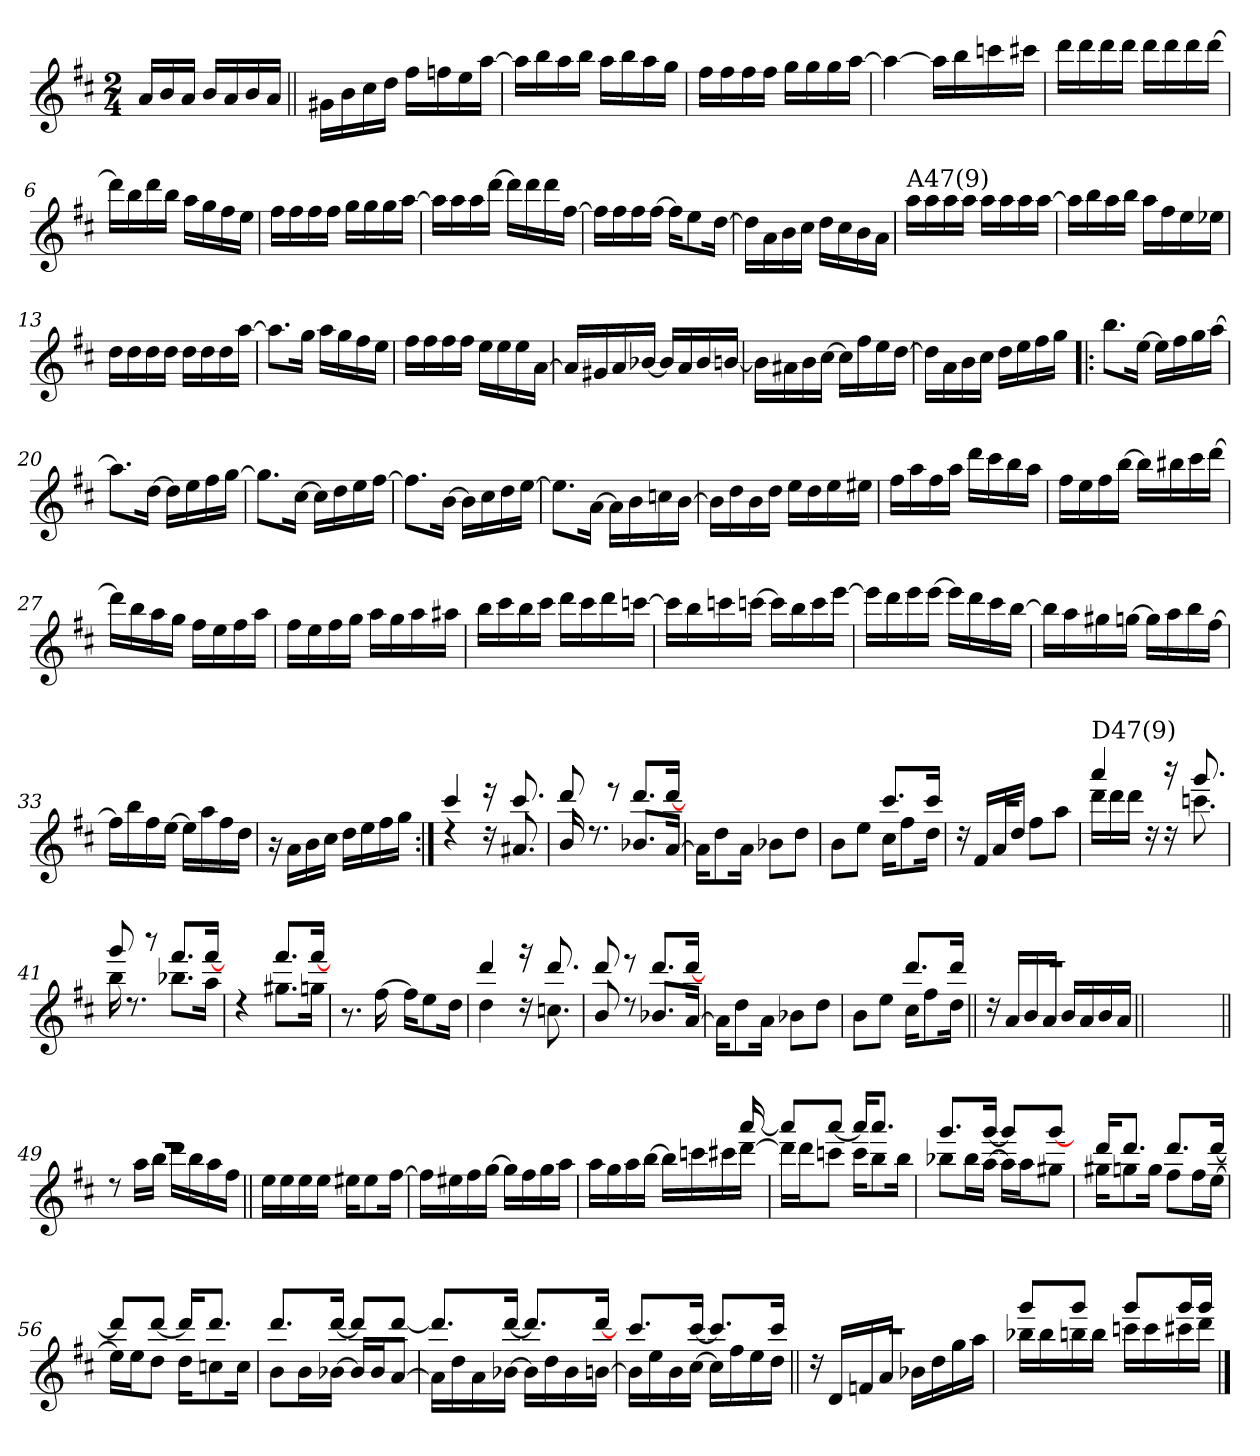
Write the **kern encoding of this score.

**kern
*part1
*staff1
*clefG2
*k[f#c#]
*D:
*M2/4
=
16a/LL
16b/
16a/JJ
16b/LL
16a/
16b/
16a/JJ
=1||
16g#X\LL
16b\
16cc#\
16dd\JJ
16ff#\LL
16ffn\
16ee\
[16aa\JJ
=2
16aa\LL]
16bb\
16aa\
16bb\JJ
16aa\LL
16bb\
16aa\
16gg\JJ
=3
16ff#\LL
16ff#\
16ff#\
16ff#\JJ
16gg\LL
16gg\
16gg\
[16aa\JJ
!!LO:LB:g=z
=4
4aa\_
16aa\LL]
16bb\
16cccn\
16ccc#X\JJ
=5
16ddd\LL
16ddd\
16ddd\
16ddd\JJ
16ddd\LL
16ddd\
16ddd\
[16ddd\JJ
=6
16ddd\LL]
16bb\
16ddd\
16bb\JJ
16aa\LL
16gg\
16ff#\
16ee\JJ
=7
16ff#\LL
16ff#\
16ff#\
16ff#\JJ
16gg\LL
16gg\
16gg\
[16aa\JJ
!!LO:LB:g=z
=8
16aa\LL]
16aa\
16aa\
[16ddd\JJ
16ddd\LL]
16ddd\
16ddd\
[16ff#\JJ
=9
16ff#\LL]
16ff#\
16ff#\
[16ff#\JJ
16ff#\KL]
8ee\
[16dd\Jk
=10
16dd\LL]
16a\
16b\
16cc#\JJ
16dd\LL
16cc#\
16b\
16a\JJ
=11
!LO:TX:a:t=A47(9)
16aa\LL
16aa\
16aa\
16aa\JJ
16aa\LL
16aa\
16aa\
[16aa\JJ
!!LO:LB:g=z
=12
16aa\LL]
16bb\
16aa\
16bb\JJ
16aa\LL
16ff#\
16ee\
16ee-X\JJ
=13
16dd\LL
16dd\
16dd\
16dd\JJ
16dd\LL
16dd\
16dd\
[16aa\JJ
=14
8.aa\L]
16gg\Jk
16aa\LL
16gg\
16ff#\
16ee\JJ
=15
16ff#\LL
16ff#\
16ff#\
16ff#\JJ
16ee\LL
16ee\
16ee\
[16a\JJ
!!LO:LB:g=z
=16
16a/LL]
16g#X/
16a/
[16b-X/JJ
16b-/LL]
16a/
16b-/
[16bn/JJ
=17
16b\LL]
16a#X\
16b\
[16cc#\JJ
16cc#\LL]
16ff#\
16ee\
[16dd\JJ
=18
16dd\LL]
16a\
16b\
16cc#\JJ
16dd\LL
16ee\
16ff#\
16gg\JJ
=19!|:
8.bb\L
[16ee\Jk
16ee\LL]
16ff#\
16gg\
[16aa\JJ
!!LO:LB:g=z
=20
8.aa\L]
[16dd\Jk
16dd\LL]
16ee\
16ff#\
[16gg\JJ
=21
8.gg\L]
[16cc#\Jk
16cc#\LL]
16dd\
16ee\
[16ff#\JJ
=22
8.ff#\L]
[16b\Jk
16b\LL]
16cc#\
16dd\
[16ee\JJ
=23
8.ee\L]
[16a\Jk
16a\LL]
16b\
16ccn\
[16b\JJ
!!LO:LB:g=z
=24
16b\LL]
16dd\
16b\
16dd\JJ
16ee\LL
16dd\
16ee\
16ee#X\JJ
=25
16ff#\LL
16aa\
16ff#\
16aa\JJ
16ddd\LL
16ccc#\
16bb\
16aa\JJ
=26
16ff#\LL
16ee\
16ff#\
[16bb\JJ
16bb\LL]
16bb#X\
16ccc#\
[16ddd\JJ
=27
16ddd\LL]
16bb\
16aa\
16gg\JJ
16ff#\LL
16ee\
16ff#\
16aa\JJ
!!LO:LB:g=z
=28
16ff#\LL
16ee\
16ff#\
16gg\JJ
16aa\LL
16gg\
16aa\
16aa#X\JJ
=29
16bb\LL
16ccc#\
16bb\
16ccc#\JJ
16ddd\LL
16ccc#\
16ddd\
[16cccn\JJ
=30
16ccc\LL]
16bb\
16cccn\
[16cccn\JJ
16ccc\LL]
16bb\
16ccc\
[16eee\JJ
=31
16eee\LL]
16ddd\
16eee\
[16eee\JJ
16eee\LL]
16ddd\
16ccc#\
[16bb\JJ
!!LO:LB:g=z
=32
16bb\LL]
16aa\
16gg#X\
[16ggn\JJ
16gg\LL]
16aa\
16bb\
[16ff#\JJ
=33
16ff#\LL]
16bb\
16ff#\
[16ee\JJ
16ee\LL]
16aa\
16ff#\
16dd\JJ
=34
16r
16a\LL
16b\
16cc#\JJ
16dd\LL
16ee\
16ff#\
16gg\JJ
=35:|!
*^
4rdd	4ccc#!/
16rdd	16reee
8.a#X/	8.ccc#!/
!!LO:LB:g=z	!!
=36	=36
16b/	8ddd!/
8.rdd	.
.	8reee
8.b-X/L	8.ddd!/L
[>16a/Jk	[16ddd!/Jk
*v	*v
=37
16a\KL]
8dd\
16a\Jk
8b-X\L
8dd\J
=38
*^
8b\L	4ryy
8ee\J	.
16cc#\KL	8.ccc#!/L
8ff#\	.
16dd\Jk	16ccc#!/Jk
=39	=39
16rdd	2rccc
16f#/LL	.
16a/	.
16dd/JJ	.
8ff#\L	.
8aa\J	.
!!LO:PB:g=z	!!
=40	=40
!LO:TX:a:t=D47(9)	!
16ddd\LL	4aaa!/
16ddd\	.
16ddd\JJ	.
16rdd	.
16rdd	16rbbb
8.cccn\	8.ggg!/
=41	=41
16bb\	8ggg!/
8.rdd	.
.	8raaa
8.bb-X\L	8.fff#!/L
16aa\Jk	[>16fff#!/Jk
=42	=42
4rdd	4ryy
8.gg#X\L	8.fff#!/L
16ggn\Jk	[>16fff#!/Jk
*v	*v
=43
8.r
[16ff#\
16ff#\KL]
8ee\
16dd\Jk
!!LO:LB:g=z
=44
*^
4dd\	4ddd!/
16rdd	16rfff
8.ccn\	8.ddd!/
=45	=45
8b/	8ddd!/
8rdd	8reee
8.b-X/L	8.ddd!/L
[>16a/Jk	[16ddd!/Jk
*v	*v
=46
16a\KL]
8dd\
16a\Jk
8b-X\L
8dd\J
=47
*^
8b\L	4ryy
8ee\J	.
16cc#\KL	8.ddd!/L
8ff#\	.
16dd\Jk	16ddd!/Jk
!!LO:LB:g=z	!!
=48||	=48||
16rdd	2reee
16a/LL	.
16b/	.
16a/JJ	.
16b/LL	.
16a/	.
16b/	.
16a/JJ	.
*v	*v
=48X1||
*stria0
2ryy
=49||
*stria5
*^
8rdd	2reee
16aa\LL	.
16bb\JJ	.
16ddd\LL	.
16bb\	.
16aa\	.
16ff#\JJ	.
*v	*v
=50||
16ee\LL
16ee\
16ee\
16ee\JJ
16ee#X\KL
8ee#\
[16ff#\Jk
!!LO:LB:g=z
=51
16ff#\LL]
16ee#X\
16ff#\
[16gg\JJ
16gg\LL]
16ff#\
16gg\
16aa\JJ
=52
*^
16aa\LL	4ryy
16gg\	.
16aa\	.
[>16bb\JJ	.
16bb\LL]	8.ryy
16cccn\	.
16ccc#X\	.
[<16ddd\JJ	[>16aaa!/
=53	=53
16ddd\LL]	8aaa!/L]
16ddd\J	.
8cccn\J	[>8aaa!/J
16ccc\KL	16aaa!/KL]
8bb\	8.aaa!/J
16bb\Jk	.
=54	=54
8bb-X\L	8.ggg!/L
16bb-\L	.
[<16aa\JJ	[>16ggg!/Jk
16aa\LL]	8ggg!/L]
16aa\J	.
8gg#X\J	[>8ggg!/J
!!LO:LB:g=z	!!
=55	=55
16gg#X\KL	16ddd!/KL
8ggn\	8.ddd!/J
16gg\Jk	.
8ff#\L	8.ddd!/L
16ff#\L	.
[<16ee\JJ	[>16ddd!/Jk
=56	=56
16ee\LL]	8ddd!/L]
16ee\J	.
8dd\J	[>8ddd!/J
16dd\KL	16ddd!/KL]
8ccn\	8.ddd!/J
16cc\Jk	.
=57	=57
8b\L	8.ddd!/L
16b\L	.
[<16b-X\JJ	[>16ddd!/Jk
16b-/LL]	8ddd!/L]
16b-/J	.
[>8a/J	[>8ddd!/J
=58	=58
16a\LL]	8.ddd!/L]
16dd\	.
16a\	.
[<16b-X\JJ	[>16ddd!/Jk
16b-\LL]	8.ddd!/L]
16dd\	.
16b-\	.
[<16bn\JJ	[>16ddd!/Jk
!!LO:LB:g=z	!!
=59	=59
16b\LL]	8.ccc#!/L
16ee\	.
16b\	.
[<16cc#\JJ	[>16ccc#!/Jk
16cc#\LL]	8.ccc#!/L]
16ff#\	.
16ee\	.
16dd\JJ	16ccc#!/Jk
=60||	=60||
16rdd	2rccc
16d/LL	.
16fn/	.
16a/JJ	.
16b-X\LL	.
16dd\	.
16gg\	.
16aa\JJ	.
=61	=61
16bb-X\LL	8ggg!/L
16bb-\	.
16bbn\	8ggg!/J
16bb\JJ	.
16cccn\LL	8ggg!/L
16ccc\	.
16ccc#X\	16ggg!/L
16ddd\JJ	16ggg!/JJ
*v	*v
==
*-
